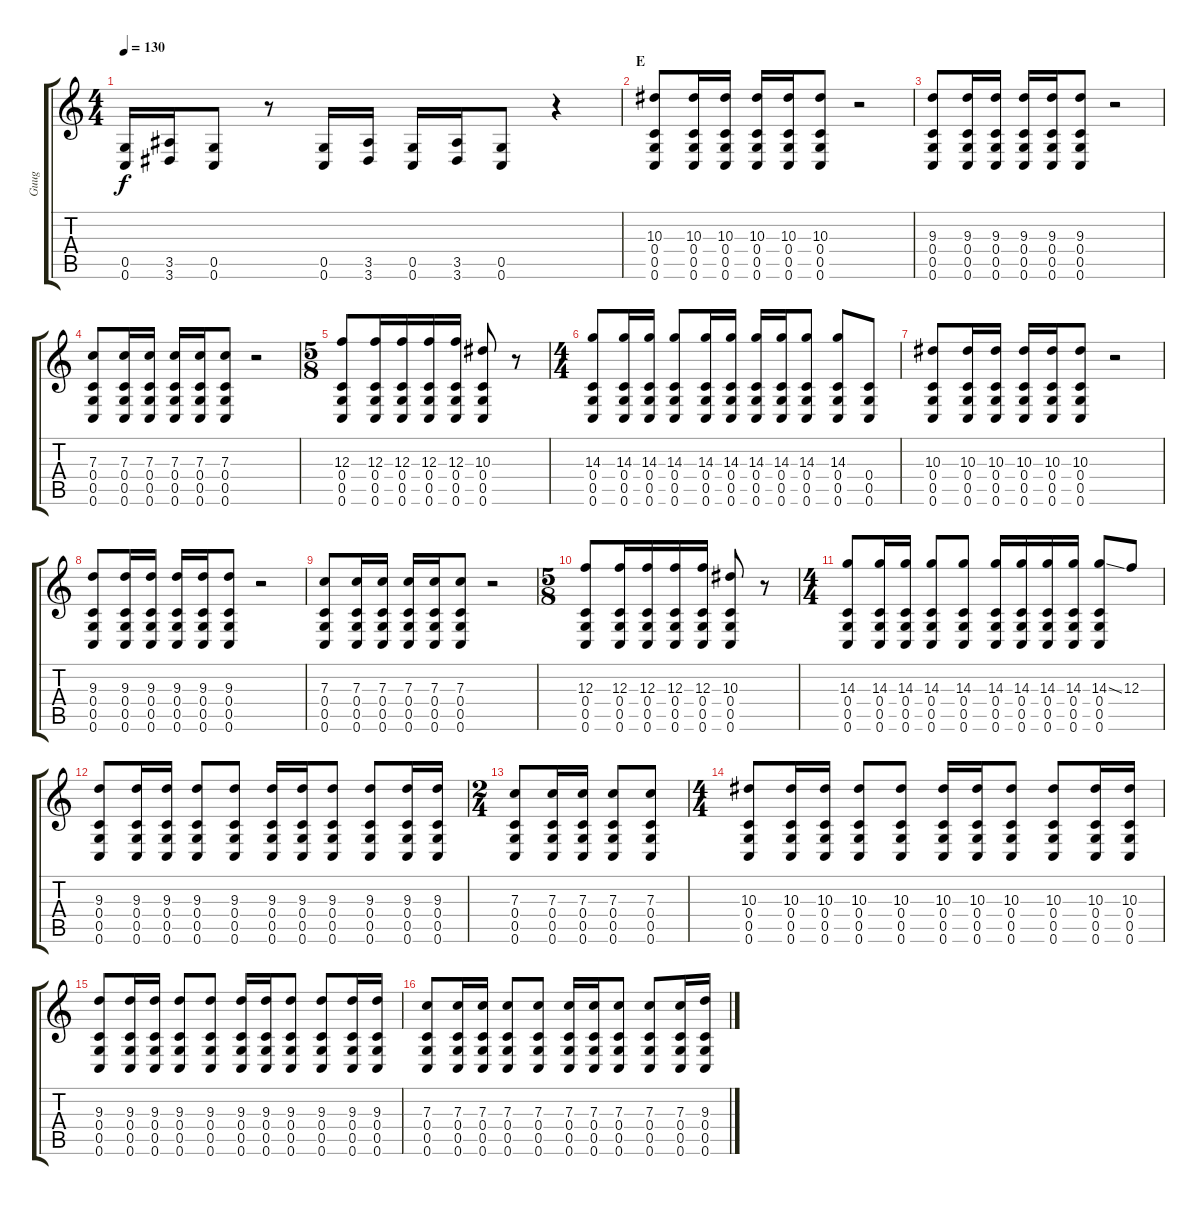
\track ("Guug" "Guug") {instrument distortionguitar}
\staff {score tabs}
\tuning (D4 A3 F3 C3 G2 C2) {hide}
\ts (4 4)
\tempo 130
\clef g2
\ks c
(0.5 0.6).16{dy f} (3.5 3.6).16 (0.5 0.6).8 r.8 (0.5 0.6).16 (3.5 3.6).16 (0.5 0.6).16 (3.5 3.6).16 (0.5 0.6).8 r.4 |
\section ("" "E")
(10.3 0.4 0.5 0.6).8 (10.3 0.4 0.5 0.6).16 (10.3 0.4 0.5 0.6).16 (10.3 0.4 0.5 0.6).16 (10.3 0.4 0.5 0.6).16 (10.3 0.4 0.5 0.6).8 r.2 |
(9.3 0.4 0.5 0.6).8 (9.3 0.4 0.5 0.6).16 (9.3 0.4 0.5 0.6).16 (9.3 0.4 0.5 0.6).16 (9.3 0.4 0.5 0.6).16 (9.3 0.4 0.5 0.6).8 r.2 |
(7.3 0.4 0.5 0.6).8 (7.3 0.4 0.5 0.6).16 (7.3 0.4 0.5 0.6).16 (7.3 0.4 0.5 0.6).16 (7.3 0.4 0.5 0.6).16 (7.3 0.4 0.5 0.6).8 r.2 |
\ts (5 8)
(12.3 0.4 0.5 0.6).8 (12.3 0.4 0.5 0.6).16 (12.3 0.4 0.5 0.6).16 (12.3 0.4 0.5 0.6).16 (12.3 0.4 0.5 0.6).16 (10.3 0.4 0.5 0.6).8 r.8 |
\ts (4 4)
(14.3 0.4 0.5 0.6).8 (14.3 0.4 0.5 0.6).16 (14.3 0.4 0.5 0.6).16 (14.3 0.4 0.5 0.6).8 (14.3 0.4 0.5 0.6).16 (14.3 0.4 0.5 0.6).16 (14.3 0.4 0.5 0.6).16 (14.3 0.4 0.5 0.6).16 (14.3 0.4 0.5 0.6).8 (14.3 0.4 0.5 0.6).8 (0.4 0.5 0.6).8 |
(10.3 0.4 0.5 0.6).8 (10.3 0.4 0.5 0.6).16 (10.3 0.4 0.5 0.6).16 (10.3 0.4 0.5 0.6).16 (10.3 0.4 0.5 0.6).16 (10.3 0.4 0.5 0.6).8 r.2 |
(9.3 0.4 0.5 0.6).8 (9.3 0.4 0.5 0.6).16 (9.3 0.4 0.5 0.6).16 (9.3 0.4 0.5 0.6).16 (9.3 0.4 0.5 0.6).16 (9.3 0.4 0.5 0.6).8 r.2 |
(7.3 0.4 0.5 0.6).8 (7.3 0.4 0.5 0.6).16 (7.3 0.4 0.5 0.6).16 (7.3 0.4 0.5 0.6).16 (7.3 0.4 0.5 0.6).16 (7.3 0.4 0.5 0.6).8 r.2 |
\ts (5 8)
(12.3 0.4 0.5 0.6).8 (12.3 0.4 0.5 0.6).16 (12.3 0.4 0.5 0.6).16 (12.3 0.4 0.5 0.6).16 (12.3 0.4 0.5 0.6).16 (10.3 0.4 0.5 0.6).8 r.8 |
\ts (4 4)
(14.3 0.4 0.5 0.6).8 (14.3 0.4 0.5 0.6).16 (14.3 0.4 0.5 0.6).16 (14.3 0.4 0.5 0.6).8 (14.3 0.4 0.5 0.6).8 (14.3 0.4 0.5 0.6).16 (14.3 0.4 0.5 0.6).16 (14.3 0.4 0.5 0.6).16 (14.3 0.4 0.5 0.6).16 (14.3{ss} 0.4 0.5 0.6).8 12.3.8 |
(9.3 0.4 0.5 0.6).8 (9.3 0.4 0.5 0.6).16 (9.3 0.4 0.5 0.6).16 (9.3 0.4 0.5 0.6).8 (9.3 0.4 0.5 0.6).8 (9.3 0.4 0.5 0.6).16 (9.3 0.4 0.5 0.6).16 (9.3 0.4 0.5 0.6).8 (9.3 0.4 0.5 0.6).8 (9.3 0.4 0.5 0.6).16 (9.3 0.4 0.5 0.6).16 |
\ts (2 4)
(7.3 0.4 0.5 0.6).8 (7.3 0.4 0.5 0.6).16 (7.3 0.4 0.5 0.6).16 (7.3 0.4 0.5 0.6).8 (7.3 0.4 0.5 0.6).8 |
\ts (4 4)
(10.3 0.4 0.5 0.6).8 (10.3 0.4 0.5 0.6).16 (10.3 0.4 0.5 0.6).16 (10.3 0.4 0.5 0.6).8 (10.3 0.4 0.5 0.6).8 (10.3 0.4 0.5 0.6).16 (10.3 0.4 0.5 0.6).16 (10.3 0.4 0.5 0.6).8 (10.3 0.4 0.5 0.6).8 (10.3 0.4 0.5 0.6).16 (10.3 0.4 0.5 0.6).16 |
(9.3 0.4 0.5 0.6).8 (9.3 0.4 0.5 0.6).16 (9.3 0.4 0.5 0.6).16 (9.3 0.4 0.5 0.6).8 (9.3 0.4 0.5 0.6).8 (9.3 0.4 0.5 0.6).16 (9.3 0.4 0.5 0.6).16 (9.3 0.4 0.5 0.6).8 (9.3 0.4 0.5 0.6).8 (9.3 0.4 0.5 0.6).16 (9.3 0.4 0.5 0.6).16 |
(7.3 0.4 0.5 0.6).8 (7.3 0.4 0.5 0.6).16 (7.3 0.4 0.5 0.6).16 (7.3 0.4 0.5 0.6).8 (7.3 0.4 0.5 0.6).8 (7.3 0.4 0.5 0.6).16 (7.3 0.4 0.5 0.6).16 (7.3 0.4 0.5 0.6).8 (7.3 0.4 0.5 0.6).8 (7.3 0.4 0.5 0.6).16 (9.3{ss} 0.4 0.5 0.6).16
